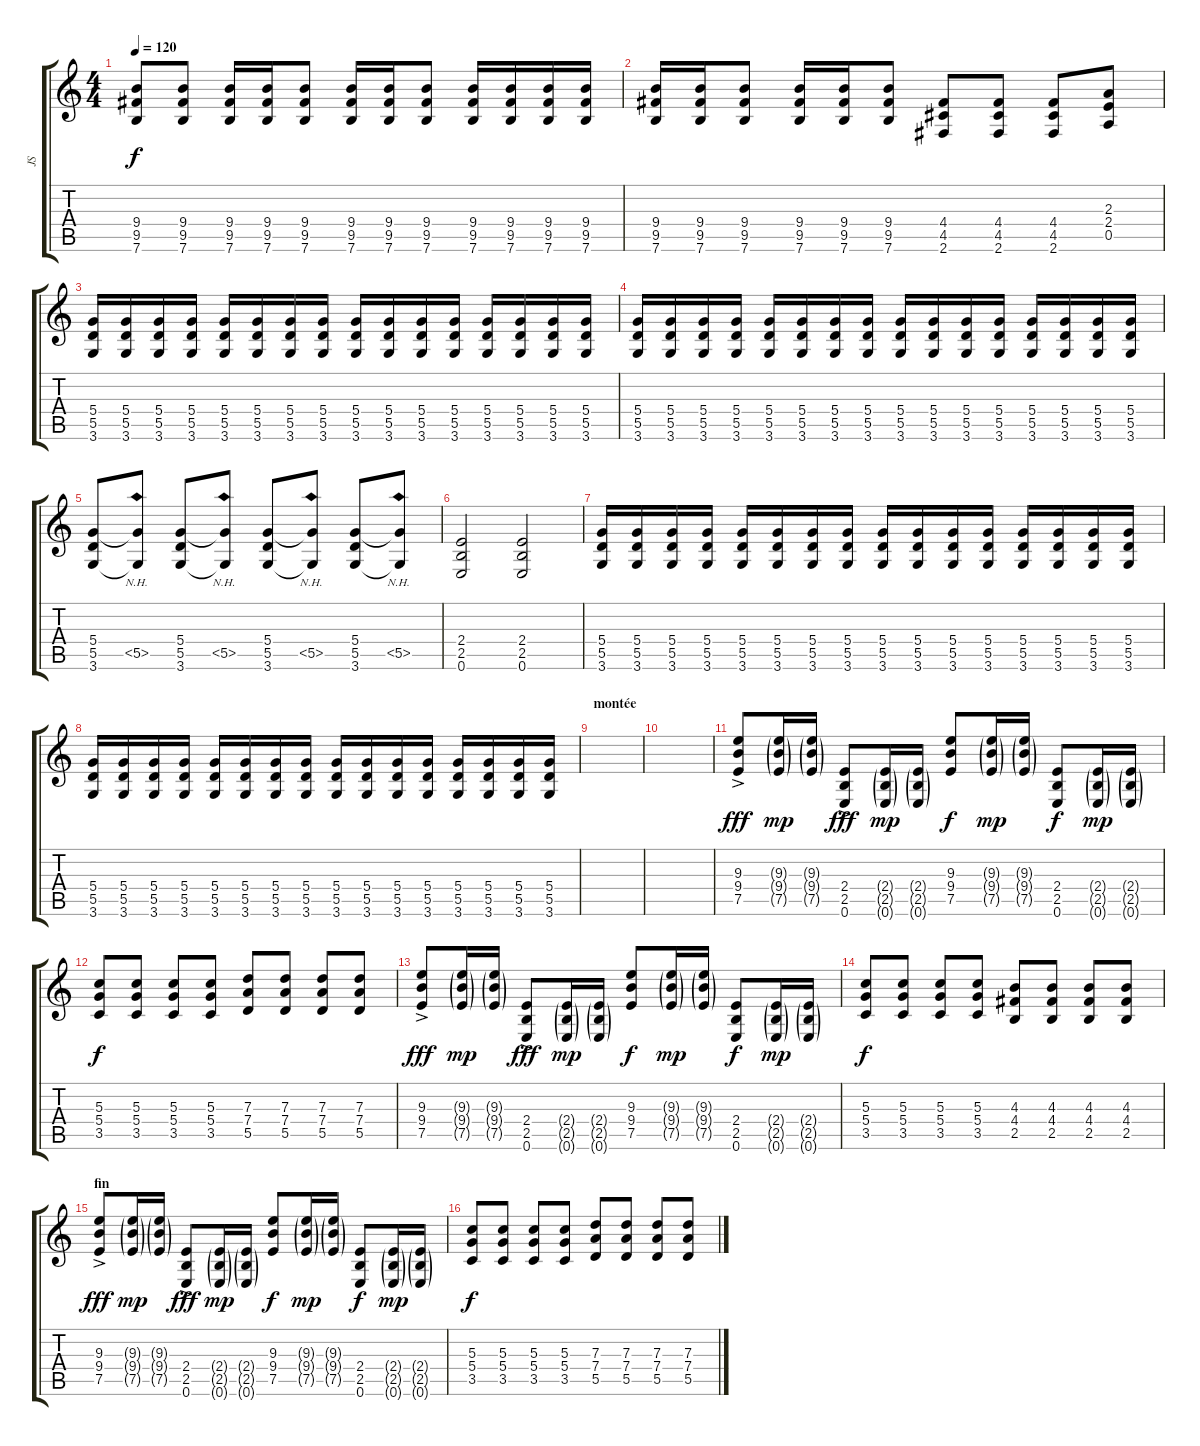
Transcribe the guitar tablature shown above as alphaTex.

\track ("JS" "JS") {instrument overdrivenguitar}
\staff {score tabs}
\tuning (E4 B3 G3 D3 A2 E2) {hide}
\ts (4 4)
\tempo 120
\clef g2
\ks c
(9.4 9.5 7.6).8{dy f} (9.4 9.5 7.6).8 (9.4 9.5 7.6).16 (9.4 9.5 7.6).16 (9.4 9.5 7.6).8 (9.4 9.5 7.6).16 (9.4 9.5 7.6).16 (9.4 9.5 7.6).8 (9.4 9.5 7.6).16 (9.4 9.5 7.6).16 (9.4 9.5 7.6).16 (9.4 9.5 7.6).16 |
(9.4 9.5 7.6).16 (9.4 9.5 7.6).16 (9.4 9.5 7.6).8 (9.4 9.5 7.6).16 (9.4 9.5 7.6).16 (9.4 9.5 7.6).8 (4.4 4.5 2.6).8 (4.4 4.5 2.6).8 (4.4 4.5 2.6).8 (2.3 2.4 0.5).8 |
(5.4 5.5 3.6).16 (5.4 5.5 3.6).16 (5.4 5.5 3.6).16 (5.4 5.5 3.6).16 (5.4 5.5 3.6).16 (5.4 5.5 3.6).16 (5.4 5.5 3.6).16 (5.4 5.5 3.6).16 (5.4 5.5 3.6).16 (5.4 5.5 3.6).16 (5.4 5.5 3.6).16 (5.4 5.5 3.6).16 (5.4 5.5 3.6).16 (5.4 5.5 3.6).16 (5.4 5.5 3.6).16 (5.4 5.5 3.6).16 |
(5.4 5.5 3.6).16 (5.4 5.5 3.6).16 (5.4 5.5 3.6).16 (5.4 5.5 3.6).16 (5.4 5.5 3.6).16 (5.4 5.5 3.6).16 (5.4 5.5 3.6).16 (5.4 5.5 3.6).16 (5.4 5.5 3.6).16 (5.4 5.5 3.6).16 (5.4 5.5 3.6).16 (5.4 5.5 3.6).16 (5.4 5.5 3.6).16 (5.4 5.5 3.6).16 (5.4 5.5 3.6).16 (5.4 5.5 3.6).16 |
(5.4 5.5 3.6).8 (5.4{t} 5.5{nh} 3.6{t}).8 (5.4 5.5 3.6).8 (5.4{t} 5.5{nh} 3.6{t}).8 (5.4 5.5 3.6).8 (5.4{t} 5.5{nh} 3.6{t}).8 (5.4 5.5 3.6).8 (5.4{t} 5.5{nh} 3.6{t}).8 |
(2.4 2.5 0.6).2 (2.4 2.5 0.6).2 |
(5.4 5.5 3.6).16 (5.4 5.5 3.6).16 (5.4 5.5 3.6).16 (5.4 5.5 3.6).16 (5.4 5.5 3.6).16 (5.4 5.5 3.6).16 (5.4 5.5 3.6).16 (5.4 5.5 3.6).16 (5.4 5.5 3.6).16 (5.4 5.5 3.6).16 (5.4 5.5 3.6).16 (5.4 5.5 3.6).16 (5.4 5.5 3.6).16 (5.4 5.5 3.6).16 (5.4 5.5 3.6).16 (5.4 5.5 3.6).16 |
(5.4 5.5 3.6).16 (5.4 5.5 3.6).16 (5.4 5.5 3.6).16 (5.4 5.5 3.6).16 (5.4 5.5 3.6).16 (5.4 5.5 3.6).16 (5.4 5.5 3.6).16 (5.4 5.5 3.6).16 (5.4 5.5 3.6).16 (5.4 5.5 3.6).16 (5.4 5.5 3.6).16 (5.4 5.5 3.6).16 (5.4 5.5 3.6).16 (5.4 5.5 3.6).16 (5.4 5.5 3.6).16 (5.4 5.5 3.6).16 |
\section ("" "montée")
|
|
(9.3 9.4 7.5{ac}).8{dy fff volume 14} (9.3{g} 9.4{g} 7.5{g}).16{dy mp} (9.3{g} 9.4{g} 7.5{g}).16 (2.4{ac} 2.5 0.6).8{dy fff} (2.4{g} 2.5{g} 0.6{g}).16{dy mp} (2.4{g} 2.5{g} 0.6{g}).16 (9.3 9.4 7.5).8{dy f} (9.3{g} 9.4{g} 7.5{g}).16{dy mp} (9.3{g} 9.4{g} 7.5{g}).16 (2.4 2.5 0.6).8{dy f} (2.4{g} 2.5{g} 0.6{g}).16{dy mp} (2.4{g} 2.5{g} 0.6{g}).16 |
(5.3 5.4 3.5).8{dy f} (5.3 5.4 3.5).8 (5.3 5.4 3.5).8 (5.3 5.4 3.5).8 (7.3 7.4 5.5).8 (7.3 7.4 5.5).8 (7.3 7.4 5.5).8 (7.3 7.4 5.5).8 |
(9.3 9.4 7.5{ac}).8{dy fff} (9.3{g} 9.4{g} 7.5{g}).16{dy mp} (9.3{g} 9.4{g} 7.5{g}).16 (2.4{ac} 2.5 0.6).8{dy fff} (2.4{g} 2.5{g} 0.6{g}).16{dy mp} (2.4{g} 2.5{g} 0.6{g}).16 (9.3 9.4 7.5).8{dy f} (9.3{g} 9.4{g} 7.5{g}).16{dy mp} (9.3{g} 9.4{g} 7.5{g}).16 (2.4 2.5 0.6).8{dy f} (2.4{g} 2.5{g} 0.6{g}).16{dy mp} (2.4{g} 2.5{g} 0.6{g}).16 |
(5.3 5.4 3.5).8{dy f} (5.3 5.4 3.5).8 (5.3 5.4 3.5).8 (5.3 5.4 3.5).8 (4.3 4.4 2.5).8 (4.3 4.4 2.5).8 (4.3 4.4 2.5).8 (4.3 4.4 2.5).8 |
\section ("" "fin")
(9.3 9.4 7.5{ac}).8{dy fff} (9.3{g} 9.4{g} 7.5{g}).16{dy mp} (9.3{g} 9.4{g} 7.5{g}).16 (2.4{ac} 2.5 0.6).8{dy fff} (2.4{g} 2.5{g} 0.6{g}).16{dy mp} (2.4{g} 2.5{g} 0.6{g}).16 (9.3 9.4 7.5).8{dy f} (9.3{g} 9.4{g} 7.5{g}).16{dy mp} (9.3{g} 9.4{g} 7.5{g}).16 (2.4 2.5 0.6).8{dy f} (2.4{g} 2.5{g} 0.6{g}).16{dy mp} (2.4{g} 2.5{g} 0.6{g}).16 |
(5.3 5.4 3.5).8{dy f} (5.3 5.4 3.5).8 (5.3 5.4 3.5).8 (5.3 5.4 3.5).8 (7.3 7.4 5.5).8 (7.3 7.4 5.5).8 (7.3 7.4 5.5).8 (7.3 7.4 5.5).8
